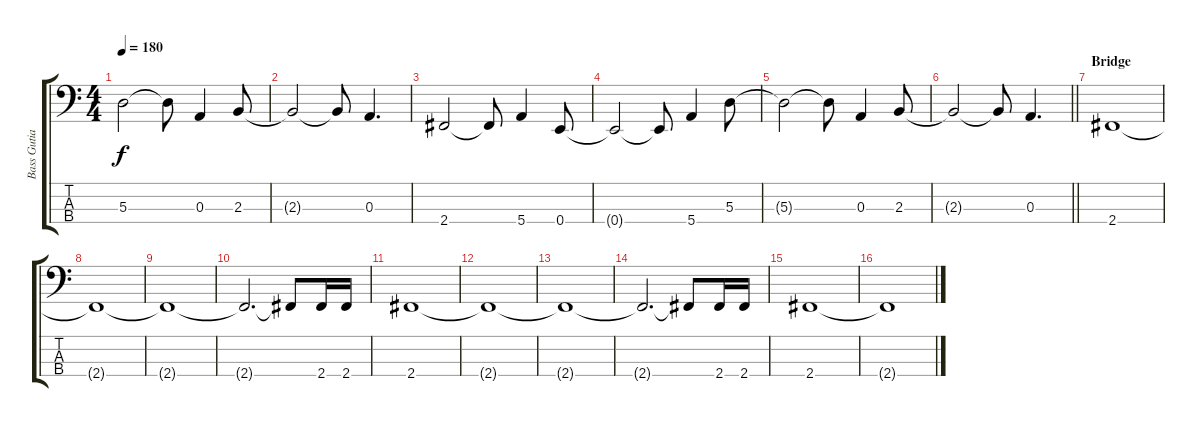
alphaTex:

\track ("Bass Gutiar" "Bass Gutia") {instrument electricbassfinger}
\staff {score tabs}
\tuning (G2 D2 A1 E1) {hide}
\ts (4 4)
\tempo 180
\clef f4
\ks c
5.3{t}.2{dy f} 5.3{t}.8 0.3.4 2.3.8 |
2.3{t}.2 2.3{t}.8 0.3.4{d} |
2.4.2 2.4{t}.8 5.4.4 0.4.8 |
0.4{t}.2 0.4{t}.8 5.4.4 5.3.8 |
5.3{t}.2 5.3{t}.8 0.3.4 2.3.8 |
\barLineRight lightlight
2.3{t}.2 2.3{t}.8 0.3.4{d} |
\section ("" "Bridge")
2.4.1 |
2.4{t}.1 |
2.4{t}.1 |
2.4{t}.2{d} 2.4{t}.8 2.4.16 2.4.16 |
2.4.1 |
2.4{t}.1 |
2.4{t}.1 |
2.4{t}.2{d} 2.4{t}.8 2.4.16 2.4.16 |
2.4.1 |
2.4{t}.1
